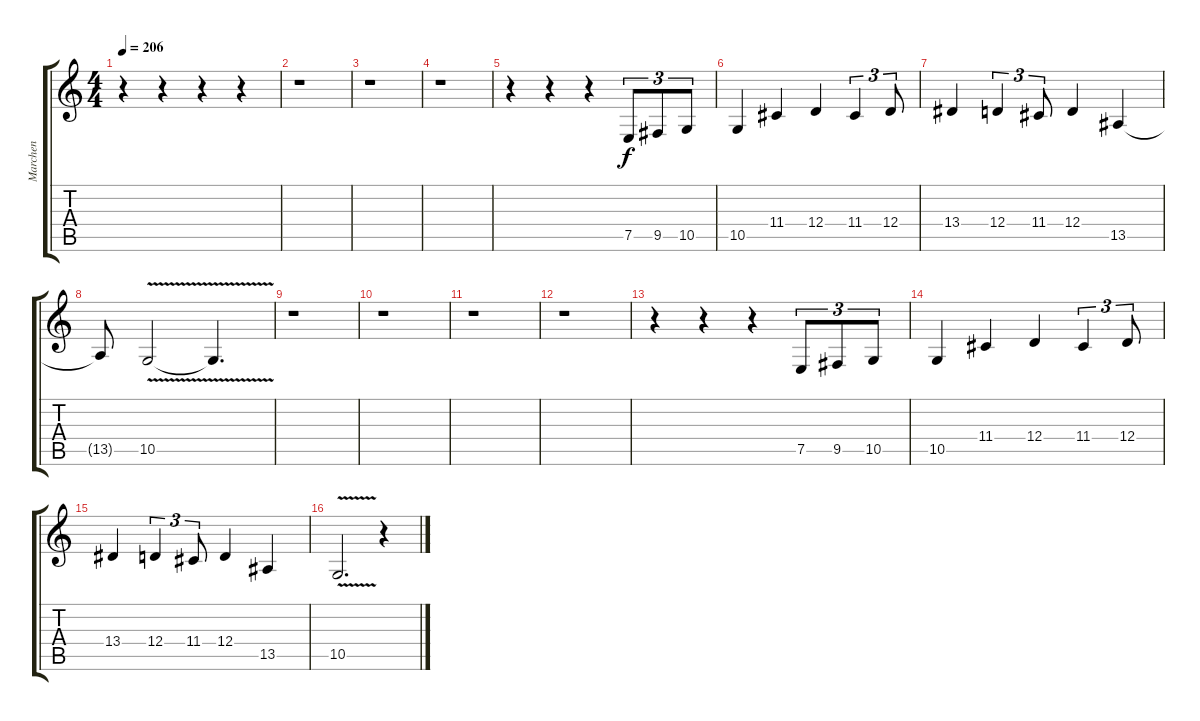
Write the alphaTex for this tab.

\track ("Marchen" "Marchen") {instrument bassoon}
\staff {score tabs}
\tuning (E4 B3 G3 D3 A2 E2) {hide}
\ts (4 4)
\tempo 206
\clef g2
\ks c
r.4{dy f} r.4 r.4 r.4 |
r.1 |
r.1 |
r.1 |
r.4 r.4 r.4 7.5.8{tu (3 2)} 9.5.8{tu (3 2)} 10.5.8{tu (3 2)} |
10.5.4 11.4.4 12.4.4 11.4.4{tu (3 2)} 12.4.8{tu (3 2)} |
13.4.4 12.4.4{tu (3 2)} 11.4.8{tu (3 2)} 12.4.4 13.5.4 |
13.5{t}.8 10.5{v}.2 10.5{t}.4{d} |
r.1 |
r.1 |
r.1 |
r.1 |
r.4 r.4 r.4 7.5.8{tu (3 2)} 9.5.8{tu (3 2)} 10.5.8{tu (3 2)} |
10.5.4 11.4.4 12.4.4 11.4.4{tu (3 2)} 12.4.8{tu (3 2)} |
13.4.4 12.4.4{tu (3 2)} 11.4.8{tu (3 2)} 12.4.4 13.5.4 |
10.5{v}.2{d} r.4
